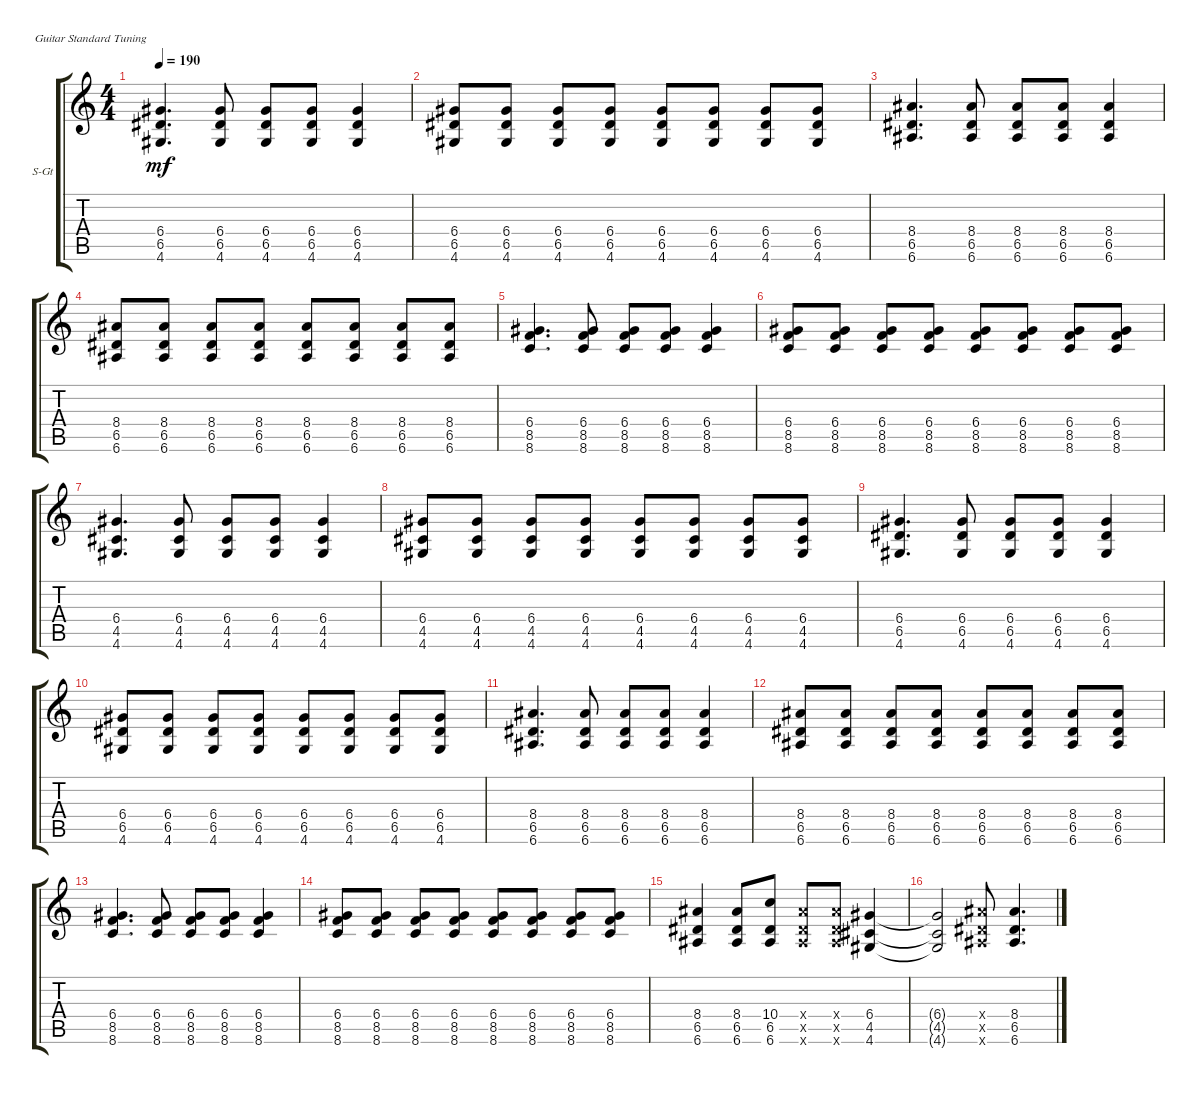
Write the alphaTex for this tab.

\defaultSystemsLayout 4
\bracketExtendMode groupsimilarinstruments
\firstSystemTrackNameOrientation horizontal
\otherSystemsTrackNameOrientation horizontal
\track ("Steel Guitar" "S-Gt") {instrument acousticguitarsteel}
\staff {score tabs}
\tuning (E4 B3 G3 D3 A2 E2)
\ts (4 4)
\tempo 190
\clef g2
\ks c
(4.6 6.5 6.4).4{d dy mf} (4.6 6.5 6.4).8 (4.6 6.5 6.4).8 (4.6 6.5 6.4).8 (4.6 6.5 6.4).4 |
(4.6 6.5 6.4).8 (4.6 6.5 6.4).8 (4.6 6.5 6.4).8 (4.6 6.5 6.4).8 (4.6 6.5 6.4).8 (4.6 6.5 6.4).8 (4.6 6.5 6.4).8 (4.6 6.5 6.4).8 |
(6.6 6.5 8.4).4{d} (6.6 6.5 8.4).8 (6.6 6.5 8.4).8 (6.6 6.5 8.4).8 (6.6 6.5 8.4).4 |
(6.6 6.5 8.4).8 (6.6 6.5 8.4).8 (6.6 6.5 8.4).8 (6.6 6.5 8.4).8 (6.6 6.5 8.4).8 (6.5 8.4 6.6).8 (6.6 6.5 8.4).8 (6.6 6.5 8.4).8 |
(8.6 8.5 6.4).4{d} (8.6 8.5 6.4).8 (8.6 8.5 6.4).8 (8.6 8.5 6.4).8 (8.6 8.5 6.4).4 |
(8.6 8.5 6.4).8 (8.6 8.5 6.4).8 (8.6 8.5 6.4).8 (8.6 8.5 6.4).8 (8.6 8.5 6.4).8 (8.6 8.5 6.4).8 (8.6 8.5 6.4).8 (8.6 8.5 6.4).8 |
(4.6 4.5 6.4).4{d} (4.6 4.5 6.4).8 (4.6 4.5 6.4).8 (4.6 4.5 6.4).8 (4.6 4.5 6.4).4 |
(4.6 4.5 6.4).8 (4.6 4.5 6.4).8 (4.6 4.5 6.4).8 (4.6 4.5 6.4).8 (4.6 4.5 6.4).8 (4.6 4.5 6.4).8 (4.6 4.5 6.4).8 (4.6 4.5 6.4).8 |
(4.6 6.5 6.4).4{d} (4.6 6.5 6.4).8 (4.6 6.5 6.4).8 (4.6 6.5 6.4).8 (4.6 6.5 6.4).4 |
(4.6 6.5 6.4).8 (4.6 6.5 6.4).8 (4.6 6.5 6.4).8 (4.6 6.5 6.4).8 (4.6 6.5 6.4).8 (4.6 6.5 6.4).8 (4.6 6.5 6.4).8 (4.6 6.5 6.4).8 |
(6.6 6.5 8.4).4{d} (6.6 6.5 8.4).8 (6.6 6.5 8.4).8 (6.6 6.5 8.4).8 (6.6 6.5 8.4).4 |
(6.6 6.5 8.4).8 (6.6 6.5 8.4).8 (6.6 6.5 8.4).8 (6.6 6.5 8.4).8 (6.6 6.5 8.4).8 (6.5 8.4 6.6).8 (6.6 6.5 8.4).8 (6.6 6.5 8.4).8 |
(8.6 8.5 6.4).4{d} (8.6 8.5 6.4).8 (8.6 8.5 6.4).8 (8.6 8.5 6.4).8 (8.6 8.5 6.4).4 |
(8.6 8.5 6.4).8 (8.6 8.5 6.4).8 (8.6 8.5 6.4).8 (8.6 8.5 6.4).8 (8.6 8.5 6.4).8 (8.6 8.5 6.4).8 (8.6 8.5 6.4).8 (8.6 8.5 6.4).8 |
(6.6 6.5 8.4).4 (6.6 6.5 8.4).8 (6.6 6.5 10.4).8 (6.6{x} 6.5{x} 8.4{x}).8 (6.6{x} 6.5{x} 8.4{x}).8 (4.6 4.5 6.4).4 |
(4.6{t} 4.5{t} 6.4{t}).2 (6.6{x} 6.5{x} 8.4{x}).8 (6.6 6.5 8.4).4{d}
